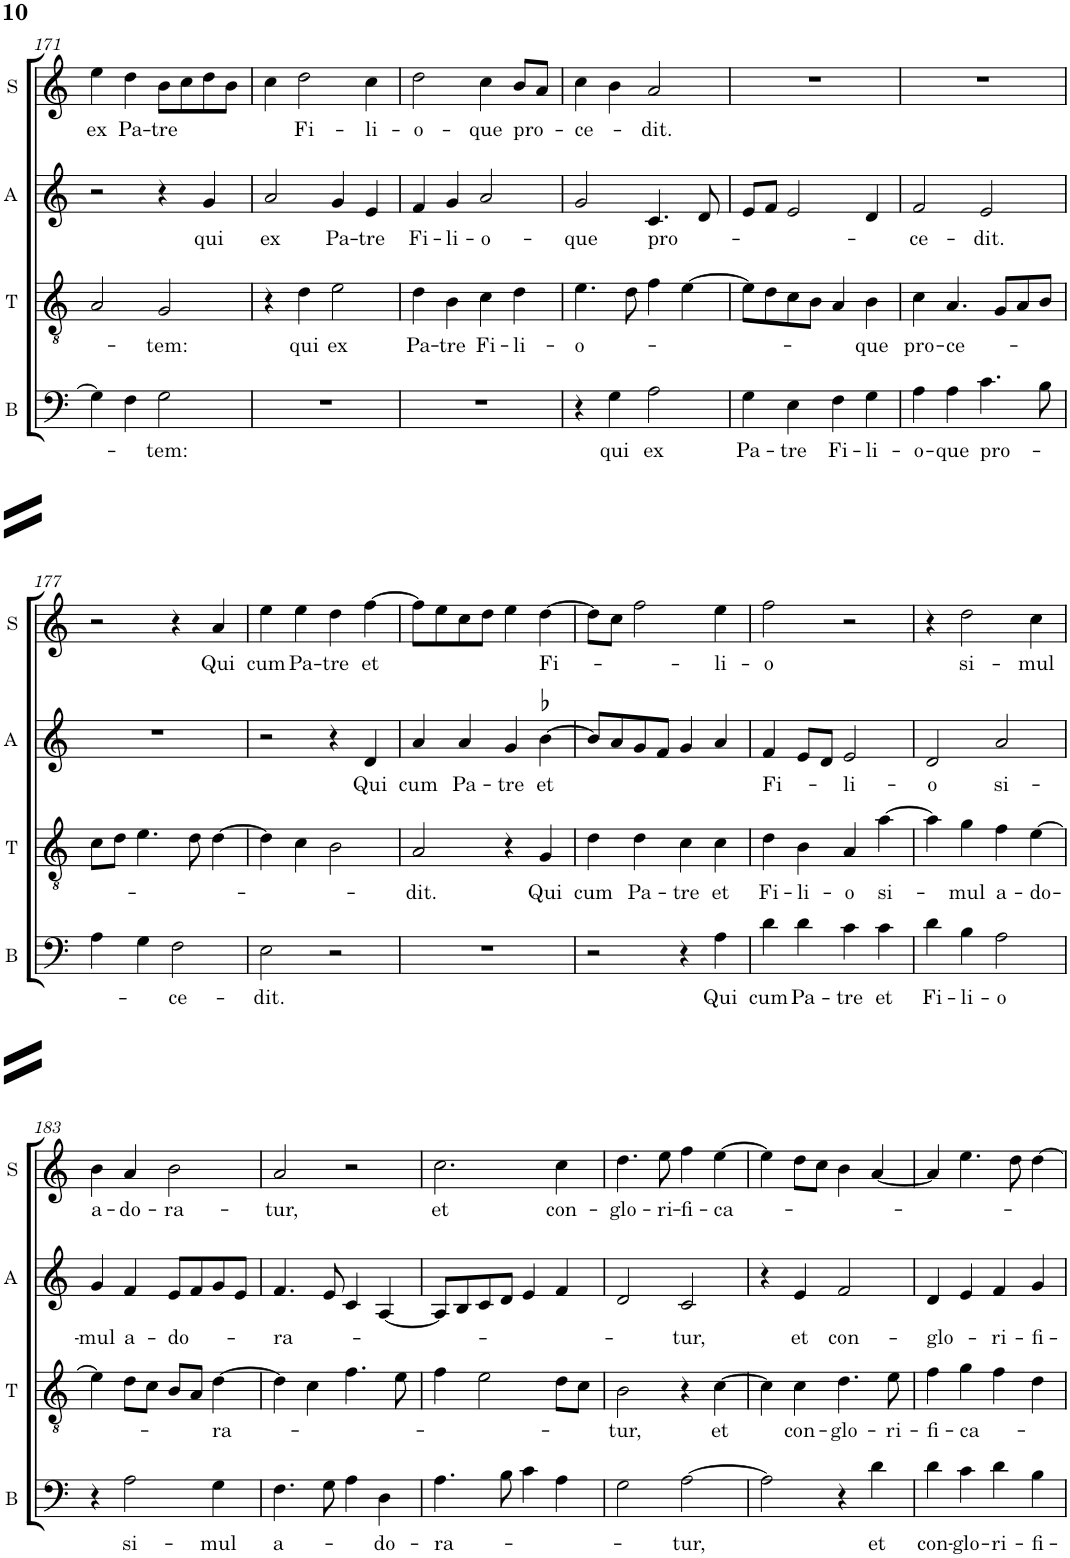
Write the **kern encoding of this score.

**kern	**text	**kern	**text	**kern	**text	**kern	**text
*part4	*part4	*part3	*part3	*part2	*part2	*part1	*part1
*staff4	*staff4	*staff3	*staff3	*staff2	*staff2	*staff1	*staff1
*I"B	*	*I"T	*	*I"A	*	*I"S	*
*I'B	*	*I'T	*	*I'A	*	*I'S	*
!!LO:PB:g=z
*clefF4	*	*clefGv2	*	*clefG2	*	*clefG2	*
*k[]	*	*k[]	*	*k[]	*	*k[]	*
*M2/2	*	*M2/2	*	*M2/2	*	*M2/2	*
*met(c|)	*	*met(c|)	*	*met(c|)	*	*met(c|)	*
=171	=171	=171	=171	=171	=171	=171	=171
!	!	!	!	!	!	!	!LO:LY:b
4G\]	.	2A/	.	2r	.	4ee\	ex
!	!	!	!	!	!	!	!LO:LY:b
4F\	.	.	.	.	.	4dd\	Pa-
!	!LO:LY:b	!	!LO:LY:b	!	!	!	!LO:LY:b
2G\	-tem:	2G/	-tem:	4r	.	8b\L	-tre
.	.	.	.	.	.	8cc\	.
!	!	!	!	!	!LO:LY:b	!	!
.	.	.	.	4g/	qui	8dd\	.
.	.	.	.	.	.	8b\J	.
=172	=172	=172	=172	=172	=172	=172	=172
!	!	!	!	!	!LO:LY:b	!	!
1r	.	4r	.	2a/	ex	4cc\	.
!	!	!	!LO:LY:b	!	!	!	!LO:LY:b
.	.	4d\	qui	.	.	2dd\	Fi-
!	!	!	!LO:LY:b	!	!LO:LY:b	!	!
.	.	2e\	ex	4g/	Pa-	.	.
!	!	!	!	!	!LO:LY:b	!	!LO:LY:b
.	.	.	.	4e/	-tre	4cc\	-li-
=173	=173	=173	=173	=173	=173	=173	=173
!	!	!	!LO:LY:b	!	!LO:LY:b	!	!LO:LY:b
1r	.	4d\	Pa-	4f/	Fi-	2dd\	-o-
!	!	!	!LO:LY:b	!	!LO:LY:b	!	!
.	.	4B\	-tre	4g/	-li-	.	.
!	!	!	!LO:LY:b	!	!LO:LY:b	!	!LO:LY:b
.	.	4c\	Fi-	2a/	-o-	4cc\	-que
!	!	!	!LO:LY:b	!	!	!	!LO:LY:b
.	.	4d\	-li-	.	.	8b/L	pro-
.	.	.	.	.	.	8a/J	.
=174	=174	=174	=174	=174	=174	=174	=174
!	!	!	!LO:LY:b	!	!LO:LY:b	!	!LO:LY:b
4r	.	4.e\	-o-	2g/	-que	4cc\	-ce-
!	!LO:LY:b	!	!	!	!	!	!
4G\	qui	.	.	.	.	4b\	.
.	.	8d\	.	.	.	.	.
!	!LO:LY:b	!	!	!	!LO:LY:b	!	!LO:LY:b
2A\	ex	4f\	.	4.c/	pro-	2a/	-dit.
.	.	[4e\	.	.	.	.	.
.	.	.	.	8d/	.	.	.
=175	=175	=175	=175	=175	=175	=175	=175
!	!LO:LY:b	!	!	!	!	!	!
4G\	Pa-	8e\L]	.	8e/L	.	1r	.
.	.	8d\	.	8f/J	.	.	.
!	!LO:LY:b	!	!	!	!	!	!
4E\	-tre	8c\	.	2e/	.	.	.
.	.	8B\J	.	.	.	.	.
!	!LO:LY:b	!	!	!	!	!	!
4F\	Fi-	4A/	.	.	.	.	.
!	!LO:LY:b	!	!LO:LY:b	!	!	!	!
4G\	-li-	4B\	-que	4d/	.	.	.
=176	=176	=176	=176	=176	=176	=176	=176
!	!LO:LY:b	!	!LO:LY:b	!	!LO:LY:b	!	!
4A\	-o-	4c\	pro-	2f/	-ce-	1r	.
!	!LO:LY:b	!	!LO:LY:b	!	!	!	!
4A\	-que	4.A/	-ce-	.	.	.	.
!	!LO:LY:b	!	!	!	!LO:LY:b	!	!
4.c\	pro-	.	.	2e/	-dit.	.	.
.	.	8G/L	.	.	.	.	.
.	.	8A/	.	.	.	.	.
8B\	.	8B/J	.	.	.	.	.
!!LO:LB:g=z
=177	=177	=177	=177	=177	=177	=177	=177
4A\	.	8c\L	.	1r	.	2r	.
.	.	8d\J	.	.	.	.	.
4G\	.	4.e\	.	.	.	.	.
!	!LO:LY:b	!	!	!	!	!	!
2F\	-ce-	.	.	.	.	4r	.
.	.	8d\	.	.	.	.	.
!	!	!	!	!	!	!	!LO:LY:b
.	.	[4d\	.	.	.	4a/	Qui
=178	=178	=178	=178	=178	=178	=178	=178
!	!LO:LY:b	!	!	!	!	!	!LO:LY:b
2E\	-dit.	4d\]	.	2r	.	4ee\	cum
!	!	!	!	!	!	!	!LO:LY:b
.	.	4c\	.	.	.	4ee\	Pa-
!	!	!	!	!	!	!	!LO:LY:b
2r	.	2B\	.	4r	.	4dd\	-tre
!	!	!	!	!	!LO:LY:b	!	!LO:LY:b
.	.	.	.	4d/	Qui	[4ff\	et
=179	=179	=179	=179	=179	=179	=179	=179
!	!	!	!LO:LY:b	!	!LO:LY:b	!	!
1r	.	2A/	-dit.	4a/	cum	8ff\L]	.
.	.	.	.	.	.	8ee\	.
!	!	!	!	!	!LO:LY:b	!	!
.	.	.	.	4a/	Pa-	8cc\	.
.	.	.	.	.	.	8dd\J	.
!	!	!	!	!	!LO:LY:b	!	!
.	.	4r	.	4g/	-tre	4ee\	.
!	!	!	!LO:LY:b	!	!LO:LY:b	!	!LO:LY:b
.	.	4G/	Qui	[4b-X\	et	[4dd\	Fi-
=180	=180	=180	=180	=180	=180	=180	=180
!	!	!	!LO:LY:b	!	!	!	!
2r	.	4d\	cum	8b-/L]	.	8dd\L]	.
.	.	.	.	8a/	.	8cc\J	.
!	!	!	!LO:LY:b	!	!	!	!
.	.	4d\	Pa-	8g/	.	2ff\	.
.	.	.	.	8f/J	.	.	.
!	!	!	!LO:LY:b	!	!	!	!
4r	.	4c\	-tre	4g/	.	.	.
!	!LO:LY:b	!	!LO:LY:b	!	!	!	!LO:LY:b
4A\	Qui	4c\	et	4a/	.	4ee\	-li-
=181	=181	=181	=181	=181	=181	=181	=181
!	!LO:LY:b	!	!LO:LY:b	!	!LO:LY:b	!	!LO:LY:b
4d\	cum	4d\	Fi-	4f/	Fi-	2ff\	-o
!	!LO:LY:b	!	!LO:LY:b	!	!	!	!
4d\	Pa-	4B\	-li-	8e/L	.	.	.
.	.	.	.	8d/J	.	.	.
!	!LO:LY:b	!	!LO:LY:b	!	!LO:LY:b	!	!
4c\	-tre	4A/	-o	2e/	-li-	2r	.
!	!LO:LY:b	!	!LO:LY:b	!	!	!	!
4c\	et	[4a\	si-	.	.	.	.
=182	=182	=182	=182	=182	=182	=182	=182
!	!LO:LY:b	!	!	!	!LO:LY:b	!	!
4d\	Fi-	4a\]	.	2d/	-o	4r	.
!	!LO:LY:b	!	!LO:LY:b	!	!	!	!LO:LY:b
4B\	-li-	4g\	-mul	.	.	2dd\	si-
!	!LO:LY:b	!	!LO:LY:b	!	!LO:LY:b	!	!
2A\	-o	4f\	a-	2a/	si-	.	.
!	!	!	!LO:LY:b	!	!	!	!LO:LY:b
.	.	[4e\	-do-	.	.	4cc\	-mul
!!LO:LB:g=z
=183	=183	=183	=183	=183	=183	=183	=183
!	!	!	!	!	!LO:LY:b	!	!LO:LY:b
4r	.	4e\]	.	4g/	-mul	4b\	a-
!	!LO:LY:b	!	!	!	!LO:LY:b	!	!LO:LY:b
2A\	si-	8d\L	.	4f/	a-	4a/	-do-
.	.	8c\J	.	.	.	.	.
!	!	!	!	!	!LO:LY:b	!	!LO:LY:b
.	.	8B/L	.	8e/L	-do-	2b\	-ra-
.	.	8A/J	.	8f/	.	.	.
!	!LO:LY:b	!	!LO:LY:b	!	!	!	!
4G\	-mul	[4d\	-ra-	8g/	.	.	.
.	.	.	.	8e/J	.	.	.
=184	=184	=184	=184	=184	=184	=184	=184
!	!LO:LY:b	!	!	!	!LO:LY:b	!	!LO:LY:b
4.F\	a-	4d\]	.	4.f/	ra-	2a/	-tur,
.	.	4c\	.	.	.	.	.
8G\	.	.	.	8e/	.	.	.
4A\	.	4.f\	.	4c/	.	2r	.
!	!LO:LY:b	!	!	!	!	!	!
4D\	-do-	.	.	[4A/	.	.	.
.	.	8e\	.	.	.	.	.
=185	=185	=185	=185	=185	=185	=185	=185
!	!LO:LY:b	!	!	!	!	!	!LO:LY:b
4.A\	-ra-	4f\	.	8A/L]	.	2.cc\	et
.	.	.	.	8B/	.	.	.
.	.	2e\	.	8c/	.	.	.
8B\	.	.	.	8d/J	.	.	.
4c\	.	.	.	4e/	.	.	.
!	!	!	!	!	!	!	!LO:LY:b
4A\	.	8d\L	.	4f/	.	4cc\	con-
.	.	8c\J	.	.	.	.	.
=186	=186	=186	=186	=186	=186	=186	=186
!	!	!	!LO:LY:b	!	!	!	!LO:LY:b
2G\	.	2B\	-tur,	2d/	.	4.dd\	-glo-
!	!	!	!	!	!	!	!LO:LY:b
.	.	.	.	.	.	8ee\	-ri-
!	!LO:LY:b	!	!	!	!LO:LY:b	!	!LO:LY:b
[2A\	-tur,	4r	.	2c/	-tur,	4ff\	-fi-
!	!	!	!LO:LY:b	!	!	!	!LO:LY:b
.	.	[4c\	et	.	.	[4ee\	-ca-
=187	=187	=187	=187	=187	=187	=187	=187
2A\]	.	4c\]	.	4r	.	4ee\]	.
!	!	!	!LO:LY:b	!	!LO:LY:b	!	!
.	.	4c\	con-	4e/	et	8dd\L	.
.	.	.	.	.	.	8cc\J	.
!	!	!	!LO:LY:b	!	!LO:LY:b	!	!
4r	.	4.d\	-glo-	2f/	con-	4b\	.
!	!LO:LY:b	!	!	!	!	!	!
4d\	et	.	.	.	.	[4a/	.
!	!	!	!LO:LY:b	!	!	!	!
.	.	8e\	-ri-	.	.	.	.
=188	=188	=188	=188	=188	=188	=188	=188
!	!LO:LY:b	!	!LO:LY:b	!	!LO:LY:b	!	!
4d\	con-	4f\	-fi-	4d/	-glo-	4a/]	.
!	!LO:LY:b	!	!LO:LY:b	!	!	!	!
4c\	-glo-	4g\	-ca-	4e/	.	4.ee\	.
!	!LO:LY:b	!	!	!	!LO:LY:b	!	!
4d\	-ri-	4f\	.	4f/	-ri-	.	.
.	.	.	.	.	.	8dd\	.
!	!LO:LY:b	!	!	!	!LO:LY:b	!	!
4B\	-fi-	4d\	.	4g/	-fi-	[4dd\	.
=	=	=	=	=	=	=	=
*-	*-	*-	*-	*-	*-	*-	*-
